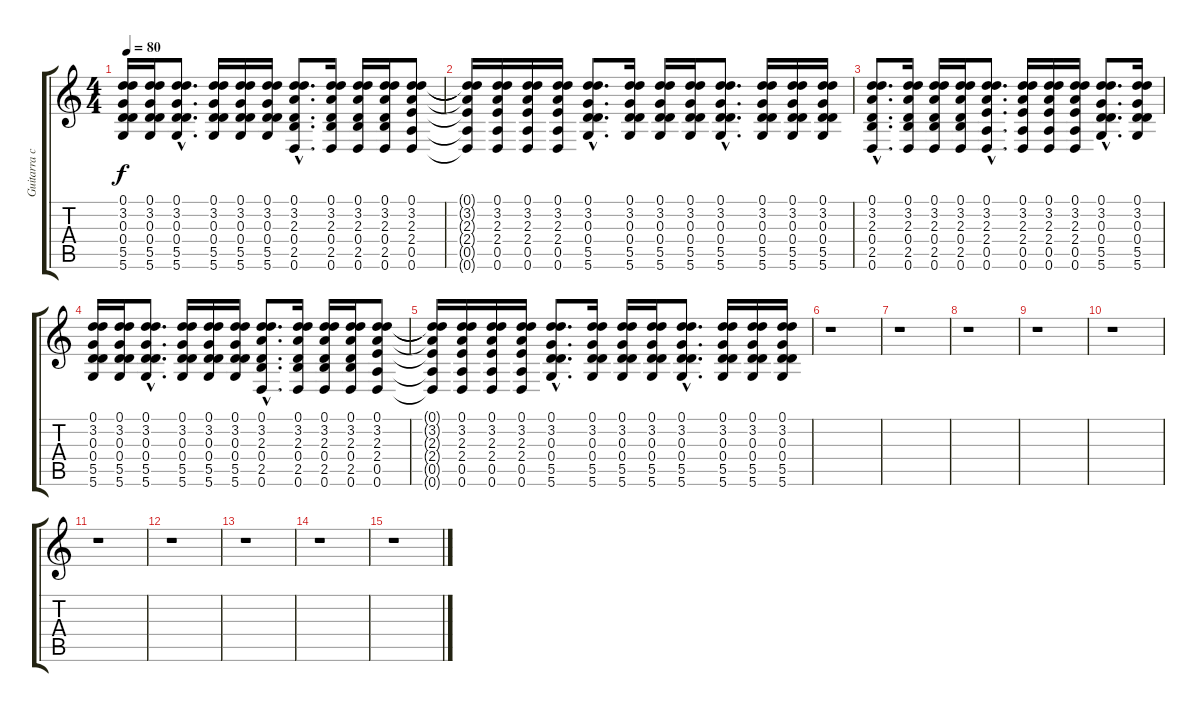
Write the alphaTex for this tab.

\track ("Guitarra coro" "Guitarra c") {instrument overdrivenguitar}
\staff {score tabs}
\tuning (D4 B3 G3 D3 A2 D2) {hide}
\ts (4 4)
\tempo 80
\clef g2
\ks c
(0.1 3.2 0.3 0.4 5.5 5.6).16{dy f} (0.1 3.2 0.3 0.4 5.5 5.6).16 (0.1{hac} 3.2{hac} 0.3{hac} 0.4{hac} 5.5{hac} 5.6{hac}).8{d} (0.1 3.2 0.3 0.4 5.5 5.6).16 (0.1 3.2 0.3 0.4 5.5 5.6).16 (0.1 3.2 0.3 0.4 5.5 5.6).16 (0.1{hac} 3.2{hac} 2.3{hac} 0.4{hac} 2.5{hac} 0.6{hac}).8{d} (0.1 3.2 2.3 0.4 2.5 0.6).16 (0.1 3.2 2.3 0.4 2.5 0.6).16 (0.1 3.2 2.3 0.4 2.5 0.6).16 (0.1 3.2 2.3 2.4 0.5 0.6).8 |
(0.1{t} 3.2{t} 2.3{t} 2.4{t} 0.5{t} 0.6{t}).16 (0.1 3.2 2.3 2.4 0.5 0.6).16 (0.1 3.2 2.3 2.4 0.5 0.6).16 (0.1 3.2 2.3 2.4 0.5 0.6).16 (0.1{hac} 3.2{hac} 0.3{hac} 0.4{hac} 5.5{hac} 5.6{hac}).8{d} (0.1 3.2 0.3 0.4 5.5 5.6).16 (0.1 3.2 0.3 0.4 5.5 5.6).16 (0.1 3.2 0.3 0.4 5.5 5.6).16 (0.1{hac} 3.2{hac} 0.3{hac} 0.4{hac} 5.5{hac} 5.6{hac}).8{d} (0.1 3.2 0.3 0.4 5.5 5.6).16 (0.1 3.2 0.3 0.4 5.5 5.6).16 (0.1 3.2 0.3 0.4 5.5 5.6).16 |
(0.1{hac} 3.2{hac} 2.3{hac} 0.4{hac} 2.5{hac} 0.6{hac}).8{d} (0.1 3.2 2.3 0.4 2.5 0.6).16 (0.1 3.2 2.3 0.4 2.5 0.6).16 (0.1 3.2 2.3 0.4 2.5 0.6).16 (0.1{hac} 3.2{hac} 2.3{hac} 2.4{hac} 0.5{hac} 0.6{hac}).8{d} (0.1 3.2 2.3 2.4 0.5 0.6).16 (0.1 3.2 2.3 2.4 0.5 0.6).16 (0.1 3.2 2.3 2.4 0.5 0.6).16 (0.1{hac} 3.2{hac} 0.3{hac} 0.4{hac} 5.5{hac} 5.6{hac}).8{d} (0.1 3.2 0.3 0.4 5.5 5.6).16 |
(0.1 3.2 0.3 0.4 5.5 5.6).16 (0.1 3.2 0.3 0.4 5.5 5.6).16 (0.1{hac} 3.2{hac} 0.3{hac} 0.4{hac} 5.5{hac} 5.6{hac}).8{d} (0.1 3.2 0.3 0.4 5.5 5.6).16 (0.1 3.2 0.3 0.4 5.5 5.6).16 (0.1 3.2 0.3 0.4 5.5 5.6).16 (0.1{hac} 3.2{hac} 2.3{hac} 0.4{hac} 2.5{hac} 0.6{hac}).8{d} (0.1 3.2 2.3 0.4 2.5 0.6).16 (0.1 3.2 2.3 0.4 2.5 0.6).16 (0.1 3.2 2.3 0.4 2.5 0.6).16 (0.1 3.2 2.3 2.4 0.5 0.6).8 |
(0.1{t} 3.2{t} 2.3{t} 2.4{t} 0.5{t} 0.6{t}).16 (0.1 3.2 2.3 2.4 0.5 0.6).16 (0.1 3.2 2.3 2.4 0.5 0.6).16 (0.1 3.2 2.3 2.4 0.5 0.6).16 (0.1{hac} 3.2{hac} 0.3{hac} 0.4{hac} 5.5{hac} 5.6{hac}).8{d} (0.1 3.2 0.3 0.4 5.5 5.6).16 (0.1 3.2 0.3 0.4 5.5 5.6).16 (0.1 3.2 0.3 0.4 5.5 5.6).16 (0.1{hac} 3.2{hac} 0.3{hac} 0.4{hac} 5.5{hac} 5.6{hac}).8{d} (0.1 3.2 0.3 0.4 5.5 5.6).16 (0.1 3.2 0.3 0.4 5.5 5.6).16 (0.1 3.2 0.3 0.4 5.5 5.6).16 |
r.1 |
r.1 |
r.1 |
r.1 |
r.1 |
r.1 |
r.1 |
r.1 |
r.1 |
r.1
